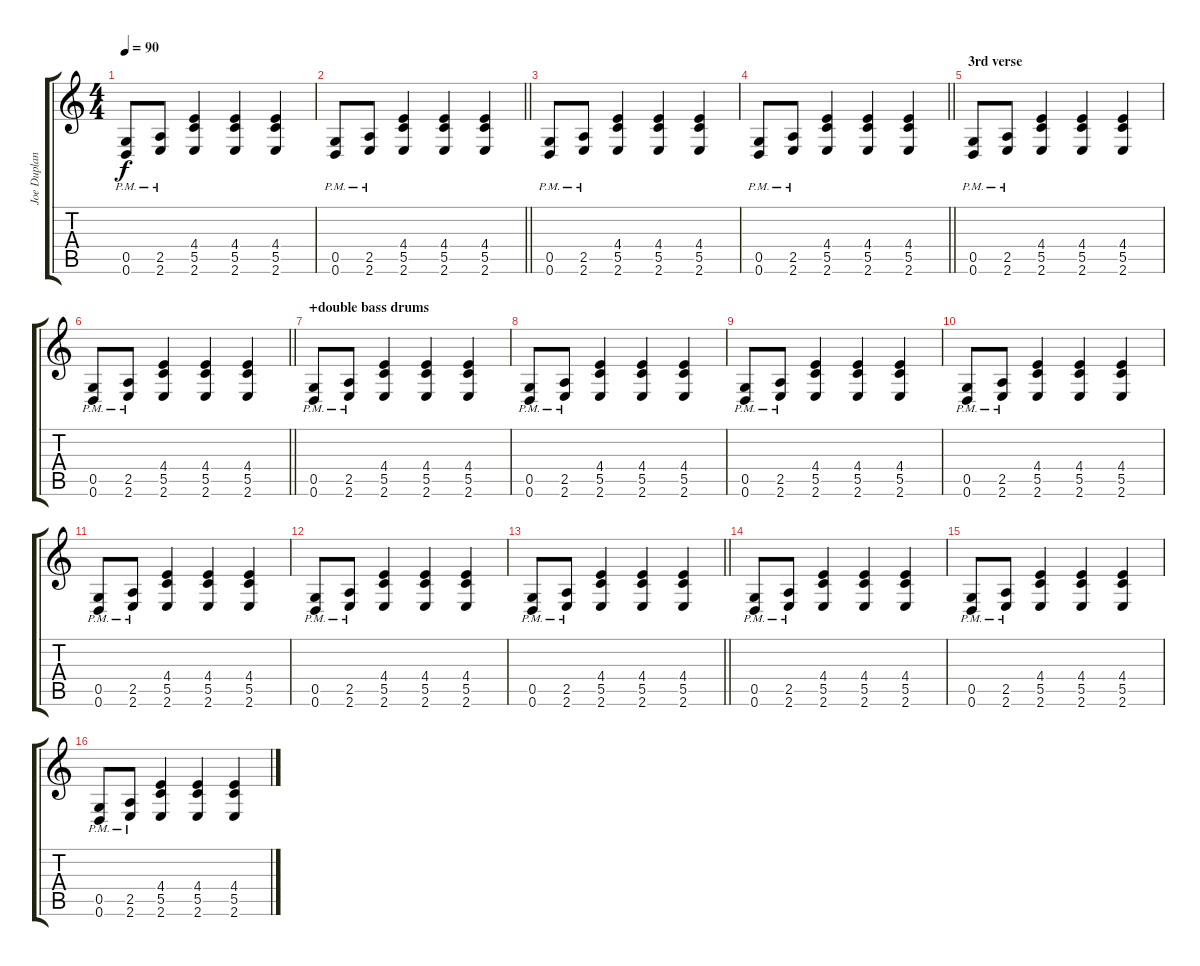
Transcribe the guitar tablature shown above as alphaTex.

\track ("Joe Duplantier" "Joe Duplan") {instrument distortionguitar}
\staff {score tabs}
\tuning (D4 A3 F3 C3 G2 D2) {hide}
\ts (4 4)
\tempo 90
\clef g2
\ks c
(0.5{pm} 0.6{pm}).8{dy f} (2.5{pm} 2.6{pm}).8 (4.4 5.5 2.6).4 (4.4 5.5 2.6).4 (4.4 5.5 2.6).4 |
\barLineRight lightlight
(0.5{pm} 0.6{pm}).8 (2.5{pm} 2.6{pm}).8 (4.4 5.5 2.6).4 (4.4 5.5 2.6).4 (4.4 5.5 2.6).4 |
(0.5{pm} 0.6{pm}).8 (2.5{pm} 2.6{pm}).8 (4.4 5.5 2.6).4 (4.4 5.5 2.6).4 (4.4 5.5 2.6).4 |
\barLineRight lightlight
(0.5{pm} 0.6{pm}).8 (2.5{pm} 2.6{pm}).8 (4.4 5.5 2.6).4 (4.4 5.5 2.6).4 (4.4 5.5 2.6).4 |
\section ("" "3rd verse")
(0.5{pm} 0.6{pm}).8 (2.5{pm} 2.6{pm}).8 (4.4 5.5 2.6).4 (4.4 5.5 2.6).4 (4.4 5.5 2.6).4 |
\barLineRight lightlight
(0.5{pm} 0.6{pm}).8 (2.5{pm} 2.6{pm}).8 (4.4 5.5 2.6).4 (4.4 5.5 2.6).4 (4.4 5.5 2.6).4 |
\section ("" "+double bass drums")
(0.5{pm} 0.6{pm}).8 (2.5{pm} 2.6{pm}).8 (4.4 5.5 2.6).4 (4.4 5.5 2.6).4 (4.4 5.5 2.6).4 |
(0.5{pm} 0.6{pm}).8 (2.5{pm} 2.6{pm}).8 (4.4 5.5 2.6).4 (4.4 5.5 2.6).4 (4.4 5.5 2.6).4 |
(0.5{pm} 0.6{pm}).8 (2.5{pm} 2.6{pm}).8 (4.4 5.5 2.6).4 (4.4 5.5 2.6).4 (4.4 5.5 2.6).4 |
(0.5{pm} 0.6{pm}).8 (2.5{pm} 2.6{pm}).8 (4.4 5.5 2.6).4 (4.4 5.5 2.6).4 (4.4 5.5 2.6).4 |
(0.5{pm} 0.6{pm}).8 (2.5{pm} 2.6{pm}).8 (4.4 5.5 2.6).4 (4.4 5.5 2.6).4 (4.4 5.5 2.6).4 |
(0.5{pm} 0.6{pm}).8 (2.5{pm} 2.6{pm}).8 (4.4 5.5 2.6).4 (4.4 5.5 2.6).4 (4.4 5.5 2.6).4 |
\barLineRight lightlight
(0.5{pm} 0.6{pm}).8 (2.5{pm} 2.6{pm}).8 (4.4 5.5 2.6).4 (4.4 5.5 2.6).4 (4.4 5.5 2.6).4 |
(0.5{pm} 0.6{pm}).8 (2.5{pm} 2.6{pm}).8 (4.4 5.5 2.6).4 (4.4 5.5 2.6).4 (4.4 5.5 2.6).4 |
(0.5{pm} 0.6{pm}).8 (2.5{pm} 2.6{pm}).8 (4.4 5.5 2.6).4 (4.4 5.5 2.6).4 (4.4 5.5 2.6).4 |
(0.5{pm} 0.6{pm}).8 (2.5{pm} 2.6{pm}).8 (4.4 5.5 2.6).4 (4.4 5.5 2.6).4 (4.4 5.5 2.6).4
